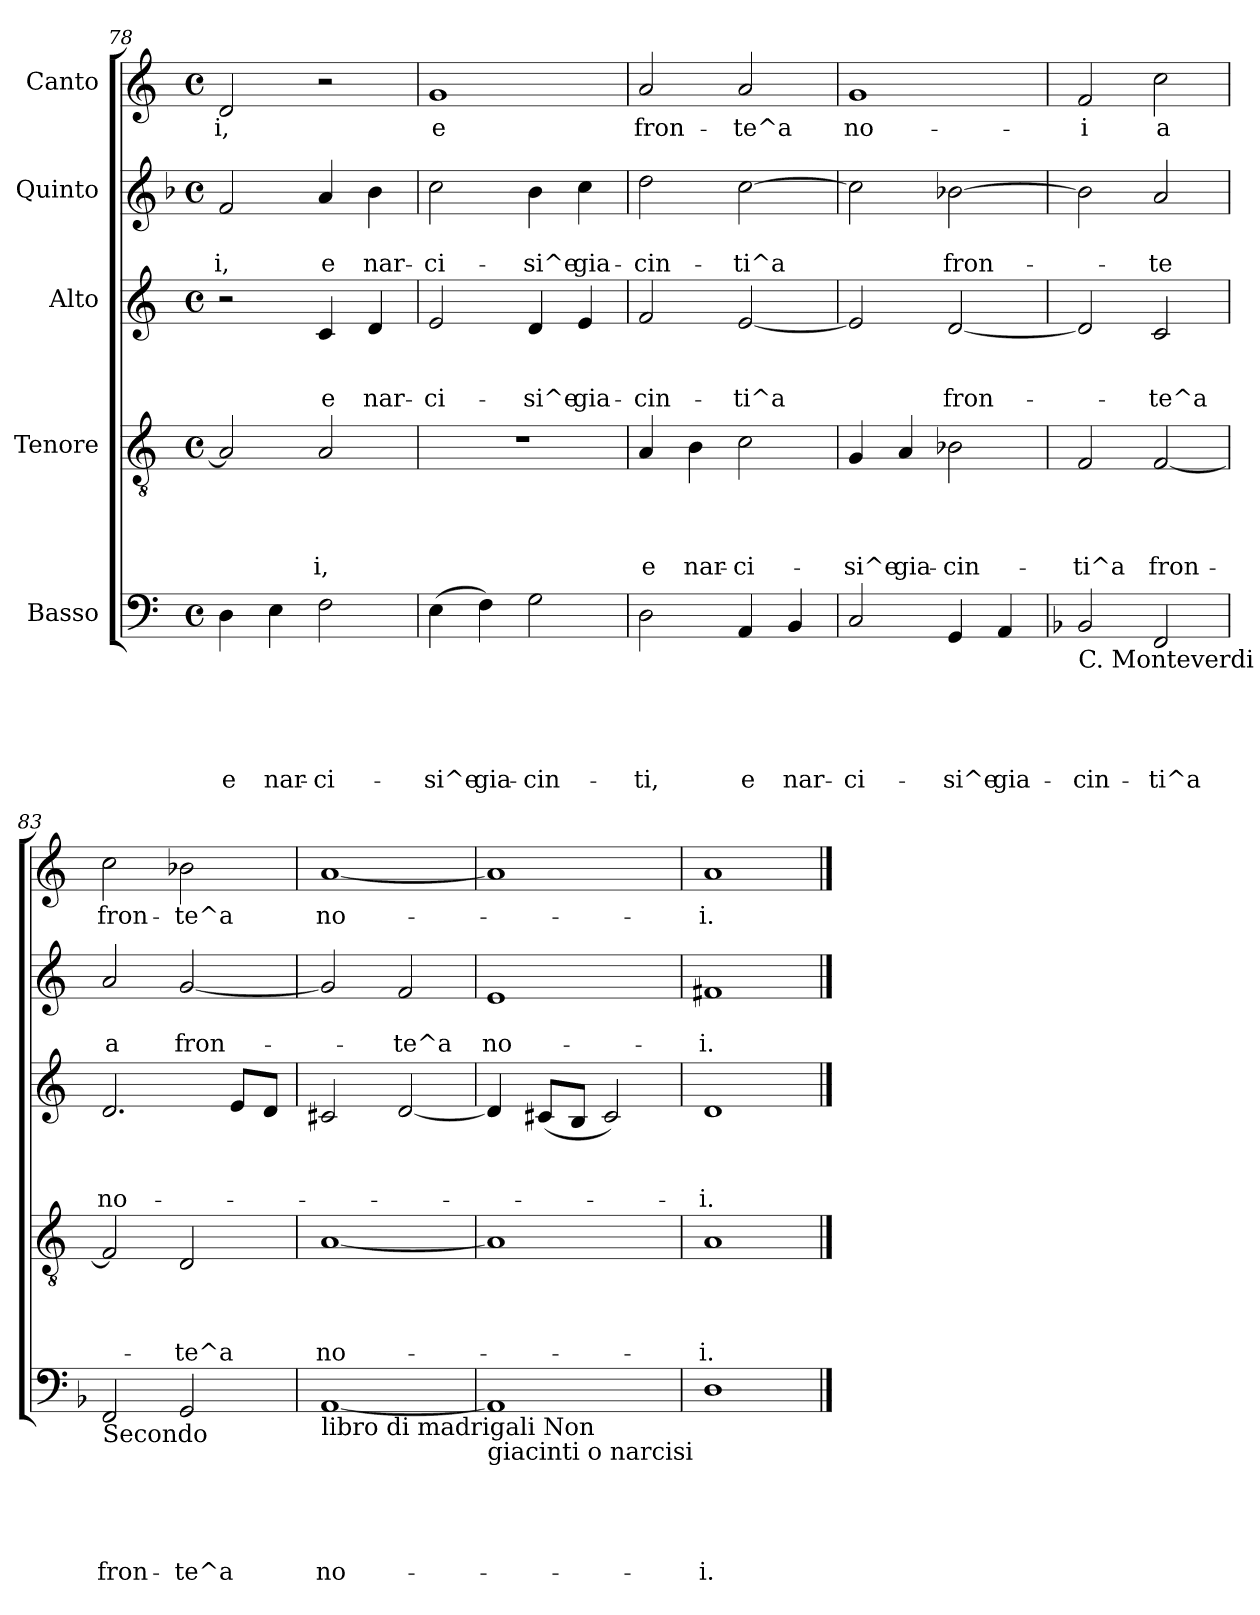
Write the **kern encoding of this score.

**kern	**text	**text	**text	**text	**text	**kern	**text	**text	**text	**text	**kern	**text	**text	**text	**kern	**text	**text	**kern	**text
*part5	*part5	*part5	*part5	*part5	*part5	*part4	*part4	*part4	*part4	*part4	*part3	*part3	*part3	*part3	*part2	*part2	*part2	*part1	*part1
*staff5	*staff5	*staff5	*staff5	*staff5	*staff5	*staff4	*staff4	*staff4	*staff4	*staff4	*staff3	*staff3	*staff3	*staff3	*staff2	*staff2	*staff2	*staff1	*staff1
*I"Basso	*	*	*	*	*	*I"Tenore	*	*	*	*	*I"Alto	*	*	*	*I"Quinto	*	*	*I"Canto	*
*clefF4	*	*	*	*	*	*clefGv2	*	*	*	*	*clefG2	*	*	*	*clefG2	*	*	*clefG2	*
*k[]	*	*	*	*	*	*k[]	*	*	*	*	*k[]	*	*	*	*k[b-]	*	*	*k[]	*
*C:	*	*	*	*	*	*C:	*	*	*	*	*C:	*	*	*	*F:	*	*	*C:	*
*M4/4	*	*	*	*	*	*M4/4	*	*	*	*	*M4/4	*	*	*	*M4/4	*	*	*M4/4	*
*met(c)	*	*	*	*	*	*met(c)	*	*	*	*	*met(c)	*	*	*	*met(c)	*	*	*met(c)	*
=78	=78	=78	=78	=78	=78	=78	=78	=78	=78	=78	=78	=78	=78	=78	=78	=78	=78	=78	=78
!	!	!	!	!	!LO:LY:b	!	!	!	!	!	!	!	!	!	!	!	!LO:LY:b	!	!LO:LY:b
4D\	.	.	.	.	e	2A/]	.	.	.	.	2r	.	.	.	2f/	.	-i,	2d/	-i,
!	!	!	!	!	!LO:LY:b	!	!	!	!	!	!	!	!	!	!	!	!	!	!
4E\	.	.	.	.	nar-	.	.	.	.	.	.	.	.	.	.	.	.	.	.
!	!	!	!	!	!LO:LY:b	!	!	!	!	!LO:LY:b	!	!	!	!LO:LY:b	!	!	!LO:LY:b	!	!
2F\	.	.	.	.	-ci-	2A/	.	.	.	-i,	4c/	.	.	e	4a/	.	e	2r	.
!	!	!	!	!	!	!	!	!	!	!	!	!	!	!LO:LY:b	!	!	!LO:LY:b	!	!
.	.	.	.	.	.	.	.	.	.	.	4d/	.	.	nar-	4b-\	.	nar-	.	.
=79	=79	=79	=79	=79	=79	=79	=79	=79	=79	=79	=79	=79	=79	=79	=79	=79	=79	=79	=79
!	!	!	!	!	!LO:LY:b	!	!	!	!	!	!	!	!	!LO:LY:b	!	!	!LO:LY:b	!	!LO:LY:b
(<4E\	.	.	.	.	-si^e	1r	.	.	.	.	2e/	.	.	-ci-	2cc\	.	-ci-	1g	e
!	!	!	!	!	!LO:LY:b	!	!	!	!	!	!	!	!	!	!	!	!	!	!
4F\)	.	.	.	.	gia-	.	.	.	.	.	.	.	.	.	.	.	.	.	.
!	!	!	!	!	!LO:LY:b	!	!	!	!	!	!	!	!	!LO:LY:b	!	!	!LO:LY:b	!	!
2G\	.	.	.	.	-cin-	.	.	.	.	.	4d/	.	.	-si^e	4b-\	.	-si^e	.	.
!	!	!	!	!	!	!	!	!	!	!	!	!	!	!LO:LY:b	!	!	!LO:LY:b	!	!
.	.	.	.	.	.	.	.	.	.	.	4e/	.	.	gia-	4cc\	.	gia-	.	.
!!LO:PB:g=z
=80	=80	=80	=80	=80	=80	=80	=80	=80	=80	=80	=80	=80	=80	=80	=80	=80	=80	=80	=80
*	*	*	*	*	*	*	*	*	*	*	*	*	*	*	*k[]	*	*	*	*
*	*	*	*	*	*	*	*	*	*	*	*	*	*	*	*C:	*	*	*	*
!	!	!	!	!	!LO:LY:b	!	!	!	!	!LO:LY:b	!	!	!	!LO:LY:b	!	!	!LO:LY:b	!	!LO:LY:b
2D\	.	.	.	.	-ti,	4A/	.	.	.	e	2f/	.	.	-cin-	2dd\	.	-cin-	2a/	fron-
!	!	!	!	!	!	!	!	!	!	!LO:LY:b	!	!	!	!	!	!	!	!	!
.	.	.	.	.	.	4B\	.	.	.	nar-	.	.	.	.	.	.	.	.	.
!	!	!	!	!	!LO:LY:b	!	!	!	!	!LO:LY:b	!	!	!	!LO:LY:b	!	!	!LO:LY:b	!	!LO:LY:b
4AA/	.	.	.	.	e	2c\	.	.	.	-ci-	[<2e/	.	.	-ti^a	[>2cc\	.	-ti^a	2a/	-te^a
!	!	!	!	!	!LO:LY:b	!	!	!	!	!	!	!	!	!	!	!	!	!	!
4BB/	.	.	.	.	nar-	.	.	.	.	.	.	.	.	.	.	.	.	.	.
=81	=81	=81	=81	=81	=81	=81	=81	=81	=81	=81	=81	=81	=81	=81	=81	=81	=81	=81	=81
!	!	!	!	!	!LO:LY:b	!	!	!	!	!LO:LY:b	!	!	!	!	!	!	!	!	!LO:LY:b
2C/	.	.	.	.	-ci-	4G/	.	.	.	-si^e	2e/]	.	.	.	2cc\]	.	.	1g	no-
!	!	!	!	!	!	!	!	!	!	!LO:LY:b	!	!	!	!	!	!	!	!	!
.	.	.	.	.	.	4A/	.	.	.	gia-	.	.	.	.	.	.	.	.	.
!	!	!	!	!	!LO:LY:b	!	!	!	!	!LO:LY:b	!	!	!	!LO:LY:b	!	!	!LO:LY:b	!	!
4GG/	.	.	.	.	-si^e	2B-X\	.	.	.	-cin-	[<2d/	.	.	fron-	[>2b-X\	.	fron-	.	.
!	!	!	!	!	!LO:LY:b	!	!	!	!	!	!	!	!	!	!	!	!	!	!
4AA/	.	.	.	.	gia-	.	.	.	.	.	.	.	.	.	.	.	.	.	.
=82	=82	=82	=82	=82	=82	=82	=82	=82	=82	=82	=82	=82	=82	=82	=82	=82	=82	=82	=82
*k[b-]	*	*	*	*	*	*	*	*	*	*	*	*	*	*	*	*	*	*	*
*F:	*	*	*	*	*	*	*	*	*	*	*	*	*	*	*	*	*	*	*
!LO:TX:b:t=C. Monteverdi	!	!	!	!	!	!	!	!	!	!	!	!	!	!	!	!	!	!	!
!	!	!	!	!	!LO:LY:b	!	!	!	!	!LO:LY:b	!	!	!	!	!	!	!	!	!LO:LY:b
2BB-/	.	.	.	.	-cin-	2F/	.	.	.	-ti^a	2d/]	.	.	.	2b-\]	.	.	2f/	-i
!	!	!	!	!	!LO:LY:b	!	!	!	!	!LO:LY:b	!	!	!	!LO:LY:b	!	!	!LO:LY:b	!	!LO:LY:b
2FF/	.	.	.	.	-ti^a	[<2F/	.	.	.	fron-	2c/	.	.	-te^a	2a/	.	-te	2cc\	a
=83	=83	=83	=83	=83	=83	=83	=83	=83	=83	=83	=83	=83	=83	=83	=83	=83	=83	=83	=83
!LO:TX:b:t=Secondo	!	!	!	!	!	!	!	!	!	!	!	!	!	!	!	!	!	!	!
!	!	!	!	!	!LO:LY:b	!	!	!	!	!	!	!	!	!LO:LY:b	!	!	!LO:LY:b	!	!LO:LY:b
2FF/	.	.	.	.	fron-	2F/]	.	.	.	.	2.d/	.	.	no-	2a/	.	a	2cc\	fron-
!	!	!	!	!	!LO:LY:b	!	!	!	!	!LO:LY:b	!	!	!	!	!	!	!LO:LY:b	!	!LO:LY:b
2GG/	.	.	.	.	-te^a	2D/	.	.	.	-te^a	.	.	.	.	[<2g/	.	fron-	2b-X\	-te^a
.	.	.	.	.	.	.	.	.	.	.	8e/L	.	.	.	.	.	.	.	.
.	.	.	.	.	.	.	.	.	.	.	8d/J	.	.	.	.	.	.	.	.
=84	=84	=84	=84	=84	=84	=84	=84	=84	=84	=84	=84	=84	=84	=84	=84	=84	=84	=84	=84
!LO:TX:b:t=libro di madrigali Non	!	!	!	!	!	!	!	!	!	!	!	!	!	!	!	!	!	!	!
!	!	!	!	!	!LO:LY:b	!	!	!	!	!LO:LY:b	!	!	!	!	!	!	!	!	!LO:LY:b
[<1AA	.	.	.	.	no-	[<1A	.	.	.	no-	2c#X/	.	.	.	2g/]	.	.	[<1a	no-
!	!	!	!	!	!	!	!	!	!	!	!	!	!	!	!	!	!LO:LY:b	!	!
.	.	.	.	.	.	.	.	.	.	.	[<2d/	.	.	.	2f/	.	-te^a	.	.
=85	=85	=85	=85	=85	=85	=85	=85	=85	=85	=85	=85	=85	=85	=85	=85	=85	=85	=85	=85
!LO:TX:b:t=giacinti o narcisi	!	!	!	!	!	!	!	!	!	!	!	!	!	!	!	!	!	!	!
!	!	!	!	!	!	!	!	!	!	!	!	!	!	!	!	!	!LO:LY:b	!	!
1AA]	.	.	.	.	.	1A]	.	.	.	.	4d/]	.	.	.	1e	.	no-	1a]	.
.	.	.	.	.	.	.	.	.	.	.	(>8c#X/L	.	.	.	.	.	.	.	.
.	.	.	.	.	.	.	.	.	.	.	8B/J	.	.	.	.	.	.	.	.
.	.	.	.	.	.	.	.	.	.	.	2c#/)	.	.	.	.	.	.	.	.
=86	=86	=86	=86	=86	=86	=86	=86	=86	=86	=86	=86	=86	=86	=86	=86	=86	=86	=86	=86
!	!	!	!	!	!LO:LY:b	!	!	!	!	!LO:LY:b	!	!	!	!LO:LY:b	!	!	!LO:LY:b	!	!LO:LY:b
1D	.	.	.	.	-i.	1A	.	.	.	-i.	1d	.	.	-i.	1f#X	.	-i.	1a	-i.
==	==	==	==	==	==	==	==	==	==	==	==	==	==	==	==	==	==	==	==
*-	*-	*-	*-	*-	*-	*-	*-	*-	*-	*-	*-	*-	*-	*-	*-	*-	*-	*-	*-
